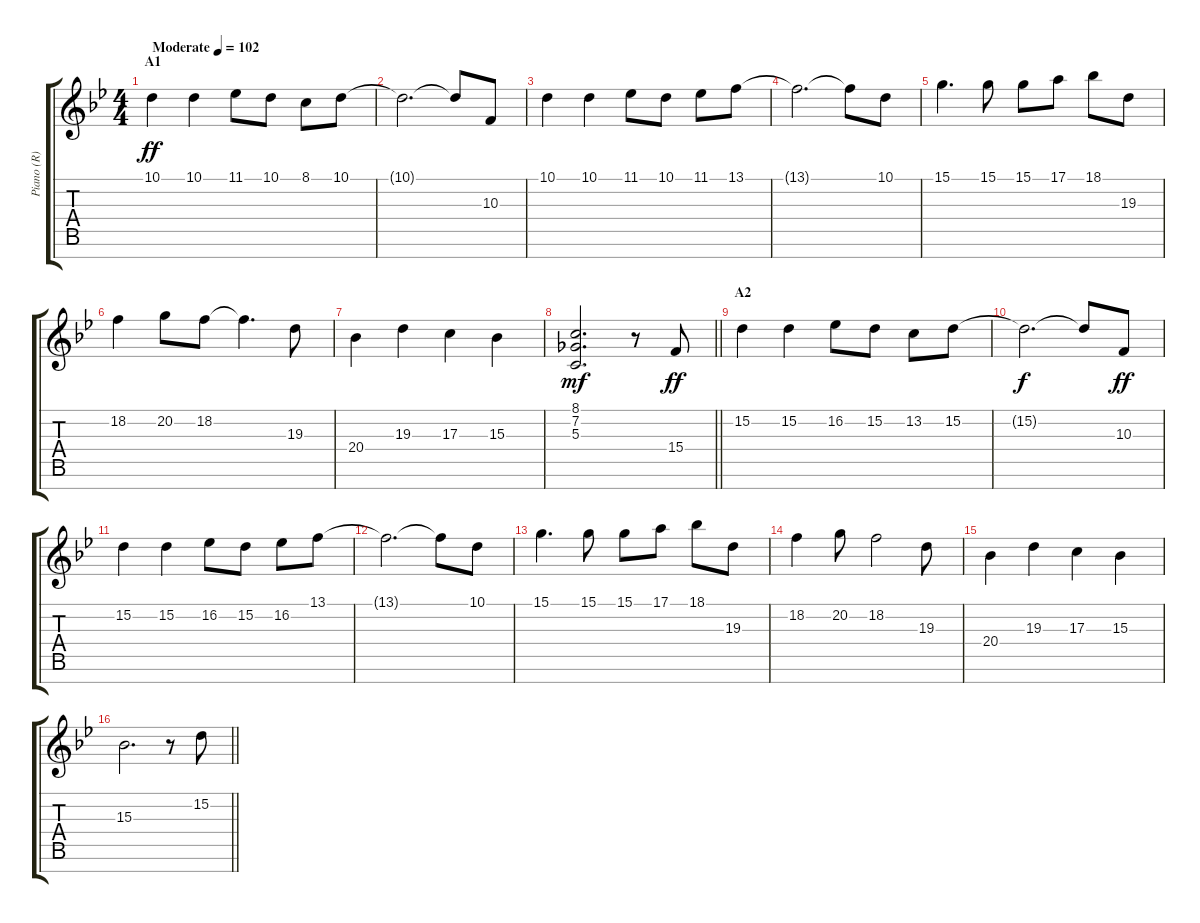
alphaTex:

\track ("Piano (R)" "Piano (R)") {instrument acousticgrandpiano}
\staff {score tabs}
\tuning (E4 B3 G3 D3 A2 E2 B1) {hide}
\ts (4 4)
\section ("" "A1")
\tempo (102 "Moderate")
\clef g2
\ks bb
10.1.4{dy ff instrument acousticgrandpiano} 10.1.4 11.1.8 10.1.8 8.1.8 10.1.8 |
10.1{t}.2{d} 10.1{t}.8 10.3.8 |
10.1.4 10.1.4 11.1.8 10.1.8 11.1.8 13.1.8 |
13.1{t}.2{d} 13.1{t}.8 10.1.8 |
15.1.4{d} 15.1.8 15.1.8 17.1.8 18.1.8 19.3.8 |
18.2.4 20.2.8 18.2.8 18.2{t}.4{d} 19.3.8 |
20.4.4 19.3.4 17.3.4 15.3.4 |
\barLineRight lightlight
(8.1 7.2 5.3).2{d dy mf} r.8 15.4.8{dy ff} |
\section ("" "A2")
15.2.4 15.2.4 16.2.8 15.2.8 13.2.8 15.2.8 |
15.2{t}.2{d dy f} 15.2{t}.8 10.3.8{dy ff} |
15.2.4 15.2.4 16.2.8 15.2.8 16.2.8 13.1.8 |
13.1{t}.2{d} 13.1{t}.8 10.1.8 |
15.1.4{d} 15.1.8 15.1.8 17.1.8 18.1.8 19.3.8 |
18.2.4 20.2.8 18.2.2 19.3.8 |
20.4.4 19.3.4 17.3.4 15.3.4 |
\barLineRight lightlight
15.3.2{d} r.8 15.2.8
